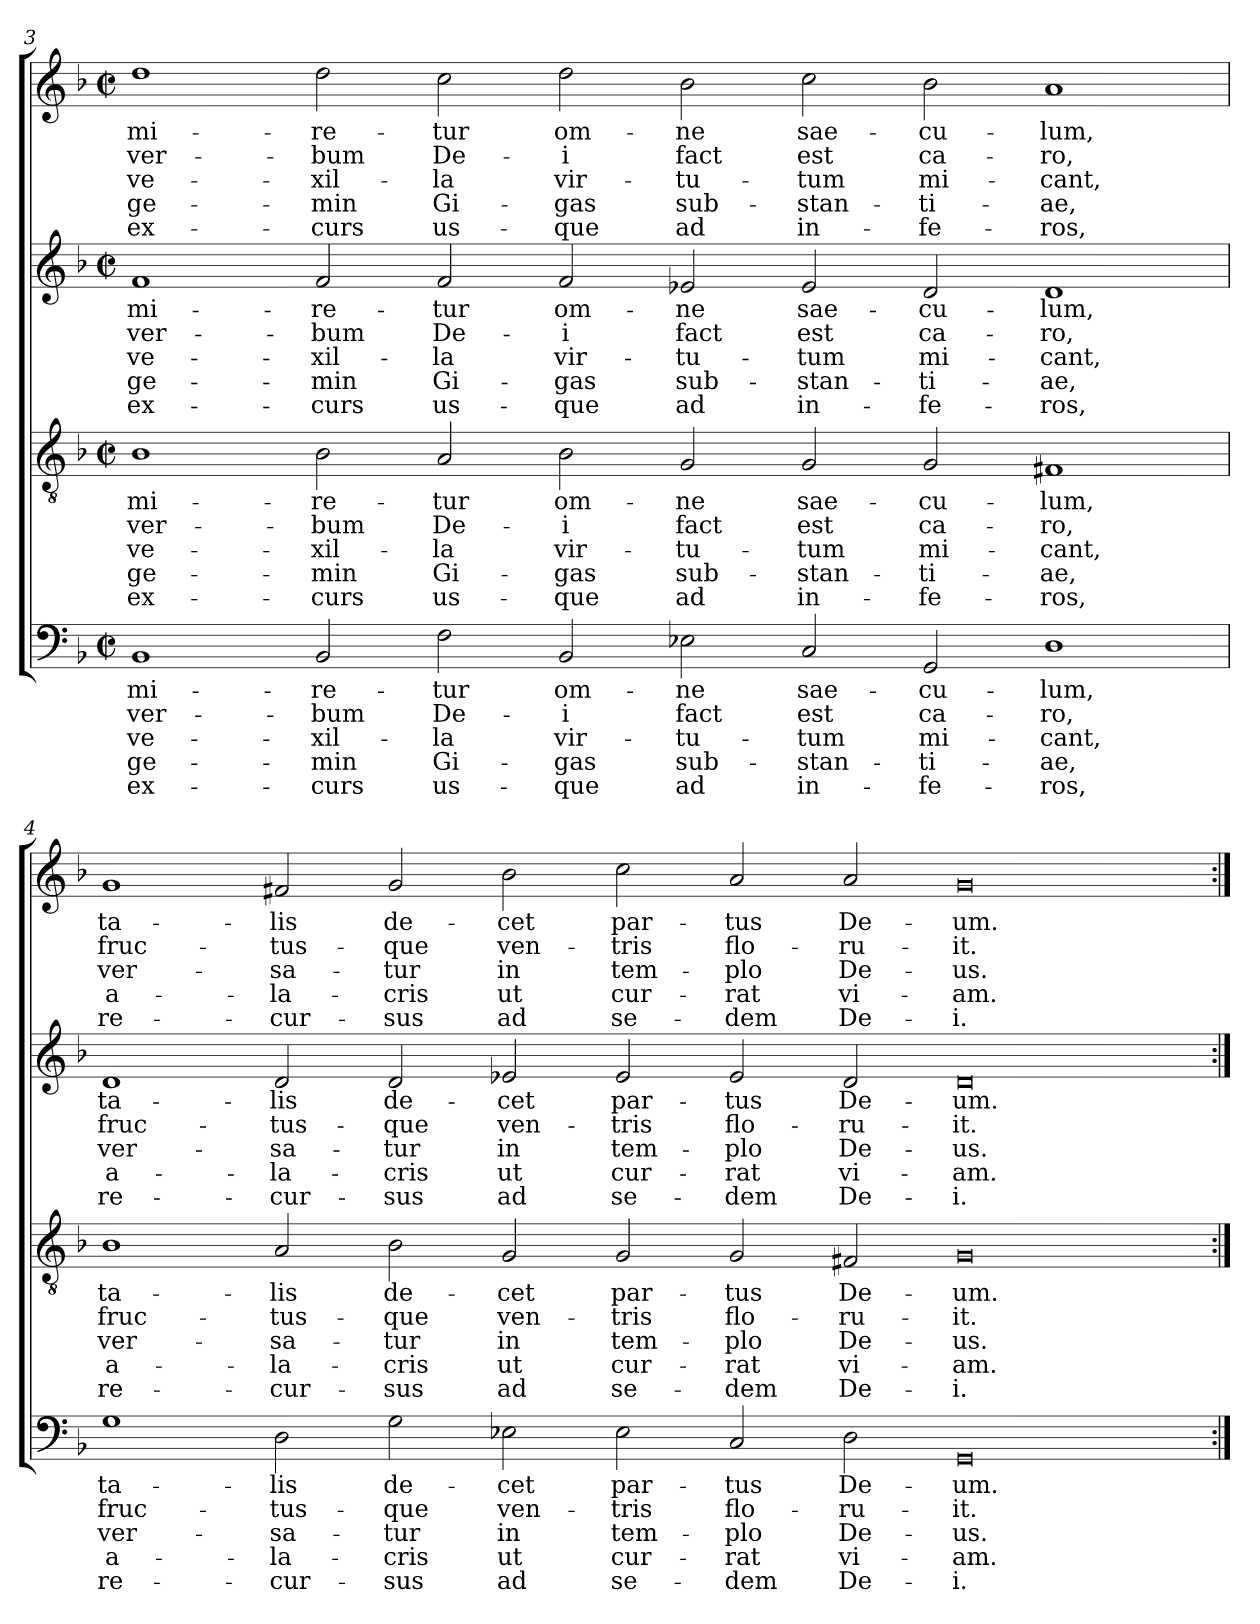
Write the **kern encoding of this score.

**kern	**text	**text	**text	**text	**text	**kern	**text	**text	**text	**text	**text	**kern	**text	**text	**text	**text	**text	**kern	**text	**text	**text	**text	**text
*part4	*part4	*part4	*part4	*part4	*part4	*part3	*part3	*part3	*part3	*part3	*part3	*part2	*part2	*part2	*part2	*part2	*part2	*part1	*part1	*part1	*part1	*part1	*part1
*staff4	*staff4	*staff4	*staff4	*staff4	*staff4	*staff3	*staff3	*staff3	*staff3	*staff3	*staff3	*staff2	*staff2	*staff2	*staff2	*staff2	*staff2	*staff1	*staff1	*staff1	*staff1	*staff1	*staff1
!!LO:LB:g=z
*clefF4	*	*	*	*	*	*clefGv2	*	*	*	*	*	*clefG2	*	*	*	*	*	*clefG2	*	*	*	*	*
*k[b-]	*	*	*	*	*	*k[b-]	*	*	*	*	*	*k[b-]	*	*	*	*	*	*k[b-]	*	*	*	*	*
*F:	*	*	*	*	*	*F:	*	*	*	*	*	*F:	*	*	*	*	*	*F:	*	*	*	*	*
*M2/2	*	*	*	*	*	*M2/2	*	*	*	*	*	*M2/2	*	*	*	*	*	*M2/2	*	*	*	*	*
*met(c|)	*	*	*	*	*	*met(c|)	*	*	*	*	*	*met(c|)	*	*	*	*	*	*met(c|)	*	*	*	*	*
=3	=3	=3	=3	=3	=3	=3	=3	=3	=3	=3	=3	=3	=3	=3	=3	=3	=3	=3	=3	=3	=3	=3	=3
!	!LO:LY:b	!LO:LY:b	!LO:LY:b	!LO:LY:b	!LO:LY:b	!	!LO:LY:b	!LO:LY:b	!LO:LY:b	!LO:LY:b	!LO:LY:b	!	!LO:LY:b	!LO:LY:b	!LO:LY:b	!LO:LY:b	!LO:LY:b	!	!LO:LY:b	!LO:LY:b	!LO:LY:b	!LO:LY:b	!LO:LY:b
1BB-	mi-	ver-	ve-	ge-	ex-	1B-	mi-	ver-	ve-	ge-	ex-	1f	mi-	ver-	ve-	ge-	ex-	1dd	mi-	ver-	ve-	ge-	ex-
!	!LO:LY:b	!LO:LY:b	!LO:LY:b	!LO:LY:b	!LO:LY:b	!	!LO:LY:b	!LO:LY:b	!LO:LY:b	!LO:LY:b	!LO:LY:b	!	!LO:LY:b	!LO:LY:b	!LO:LY:b	!LO:LY:b	!LO:LY:b	!	!LO:LY:b	!LO:LY:b	!LO:LY:b	!LO:LY:b	!LO:LY:b
2BB-/	-re-	-bum	-xil-	-min	-curs	2B-\	-re-	-bum	-xil-	-min	-curs	2f/	-re-	-bum	-xil-	-min	-curs	2dd\	-re-	-bum	-xil-	-min	-curs
!	!LO:LY:b	!LO:LY:b	!LO:LY:b	!LO:LY:b	!LO:LY:b	!	!LO:LY:b	!LO:LY:b	!LO:LY:b	!LO:LY:b	!LO:LY:b	!	!LO:LY:b	!LO:LY:b	!LO:LY:b	!LO:LY:b	!LO:LY:b	!	!LO:LY:b	!LO:LY:b	!LO:LY:b	!LO:LY:b	!LO:LY:b
2F\	-tur	De-	-la	Gi-	us-	2A/	-tur	De-	-la	Gi-	us-	2f/	-tur	De-	-la	Gi-	us-	2cc\	-tur	De-	-la	Gi-	us-
!	!LO:LY:b	!LO:LY:b	!LO:LY:b	!LO:LY:b	!LO:LY:b	!	!LO:LY:b	!LO:LY:b	!LO:LY:b	!LO:LY:b	!LO:LY:b	!	!LO:LY:b	!LO:LY:b	!LO:LY:b	!LO:LY:b	!LO:LY:b	!	!LO:LY:b	!LO:LY:b	!LO:LY:b	!LO:LY:b	!LO:LY:b
2BB-/	om-	-i	vir-	-gas	-que	2B-\	om-	-i	vir-	-gas	-que	2f/	om-	-i	vir-	-gas	-que	2dd\	om-	-i	vir-	-gas	-que
!	!LO:LY:b	!LO:LY:b	!LO:LY:b	!LO:LY:b	!LO:LY:b	!	!LO:LY:b	!LO:LY:b	!LO:LY:b	!LO:LY:b	!LO:LY:b	!	!LO:LY:b	!LO:LY:b	!LO:LY:b	!LO:LY:b	!LO:LY:b	!	!LO:LY:b	!LO:LY:b	!LO:LY:b	!LO:LY:b	!LO:LY:b
2E-X\	-ne	fact	-tu-	sub-	ad	2G/	-ne	fact	-tu-	sub-	ad	2e-X/	-ne	fact	-tu-	sub-	ad	2b-\	-ne	fact	-tu-	sub-	ad
!	!LO:LY:b	!LO:LY:b	!LO:LY:b	!LO:LY:b	!LO:LY:b	!	!LO:LY:b	!LO:LY:b	!LO:LY:b	!LO:LY:b	!LO:LY:b	!	!LO:LY:b	!LO:LY:b	!LO:LY:b	!LO:LY:b	!LO:LY:b	!	!LO:LY:b	!LO:LY:b	!LO:LY:b	!LO:LY:b	!LO:LY:b
2C/	sae-	est	-tum	-stan-	in-	2G/	sae-	est	-tum	-stan-	in-	2e-/	sae-	est	-tum	-stan-	in-	2cc\	sae-	est	-tum	-stan-	in-
!	!LO:LY:b	!LO:LY:b	!LO:LY:b	!LO:LY:b	!LO:LY:b	!	!LO:LY:b	!LO:LY:b	!LO:LY:b	!LO:LY:b	!LO:LY:b	!	!LO:LY:b	!LO:LY:b	!LO:LY:b	!LO:LY:b	!LO:LY:b	!	!LO:LY:b	!LO:LY:b	!LO:LY:b	!LO:LY:b	!LO:LY:b
2GG/	-cu-	ca-	mi-	-ti-	-fe-	2G/	-cu-	ca-	mi-	-ti-	-fe-	2d/	-cu-	ca-	mi-	-ti-	-fe-	2b-\	-cu-	ca-	mi-	-ti-	-fe-
!	!LO:LY:b	!LO:LY:b	!LO:LY:b	!LO:LY:b	!LO:LY:b	!	!LO:LY:b	!LO:LY:b	!LO:LY:b	!LO:LY:b	!LO:LY:b	!	!LO:LY:b	!LO:LY:b	!LO:LY:b	!LO:LY:b	!LO:LY:b	!	!LO:LY:b	!LO:LY:b	!LO:LY:b	!LO:LY:b	!LO:LY:b
1D	-lum,	-ro,	-cant,	-ae,	-ros,	1F#X	-lum,	-ro,	-cant,	-ae,	-ros,	1d	-lum,	-ro,	-cant,	-ae,	-ros,	1a	-lum,	-ro,	-cant,	-ae,	-ros,
=4	=4	=4	=4	=4	=4	=4	=4	=4	=4	=4	=4	=4	=4	=4	=4	=4	=4	=4	=4	=4	=4	=4	=4
!	!LO:LY:b	!LO:LY:b	!LO:LY:b	!LO:LY:b	!LO:LY:b	!	!LO:LY:b	!LO:LY:b	!LO:LY:b	!LO:LY:b	!LO:LY:b	!	!LO:LY:b	!LO:LY:b	!LO:LY:b	!LO:LY:b	!LO:LY:b	!	!LO:LY:b	!LO:LY:b	!LO:LY:b	!LO:LY:b	!LO:LY:b
1G	ta-	fruc-	ver-	a-	re-	1B-	ta-	fruc-	ver-	a-	re-	1d	ta-	fruc-	ver-	a-	re-	1g	ta-	fruc-	ver-	a-	re-
!	!LO:LY:b	!LO:LY:b	!LO:LY:b	!LO:LY:b	!LO:LY:b	!	!LO:LY:b	!LO:LY:b	!LO:LY:b	!LO:LY:b	!LO:LY:b	!	!LO:LY:b	!LO:LY:b	!LO:LY:b	!LO:LY:b	!LO:LY:b	!	!LO:LY:b	!LO:LY:b	!LO:LY:b	!LO:LY:b	!LO:LY:b
2D\	-lis	-tus-	-sa-	-la-	-cur-	2A/	-lis	-tus-	-sa-	-la-	-cur-	2d/	-lis	-tus-	-sa-	-la-	-cur-	2f#X/	-lis	-tus-	-sa-	-la-	-cur-
!	!LO:LY:b	!LO:LY:b	!LO:LY:b	!LO:LY:b	!LO:LY:b	!	!LO:LY:b	!LO:LY:b	!LO:LY:b	!LO:LY:b	!LO:LY:b	!	!LO:LY:b	!LO:LY:b	!LO:LY:b	!LO:LY:b	!LO:LY:b	!	!LO:LY:b	!LO:LY:b	!LO:LY:b	!LO:LY:b	!LO:LY:b
2G\	de-	-que	-tur	-cris	-sus	2B-\	de-	-que	-tur	-cris	-sus	2d/	de-	-que	-tur	-cris	-sus	2g/	de-	-que	-tur	-cris	-sus
!	!LO:LY:b	!LO:LY:b	!LO:LY:b	!LO:LY:b	!LO:LY:b	!	!LO:LY:b	!LO:LY:b	!LO:LY:b	!LO:LY:b	!LO:LY:b	!	!LO:LY:b	!LO:LY:b	!LO:LY:b	!LO:LY:b	!LO:LY:b	!	!LO:LY:b	!LO:LY:b	!LO:LY:b	!LO:LY:b	!LO:LY:b
2E-X\	-cet	ven-	in	ut	ad	2G/	-cet	ven-	in	ut	ad	2e-X/	-cet	ven-	in	ut	ad	2b-\	-cet	ven-	in	ut	ad
!	!LO:LY:b	!LO:LY:b	!LO:LY:b	!LO:LY:b	!LO:LY:b	!	!LO:LY:b	!LO:LY:b	!LO:LY:b	!LO:LY:b	!LO:LY:b	!	!LO:LY:b	!LO:LY:b	!LO:LY:b	!LO:LY:b	!LO:LY:b	!	!LO:LY:b	!LO:LY:b	!LO:LY:b	!LO:LY:b	!LO:LY:b
2E-\	par-	-tris	tem-	cur-	se-	2G/	par-	-tris	tem-	cur-	se-	2e-/	par-	-tris	tem-	cur-	se-	2cc\	par-	-tris	tem-	cur-	se-
!	!LO:LY:b	!LO:LY:b	!LO:LY:b	!LO:LY:b	!LO:LY:b	!	!LO:LY:b	!LO:LY:b	!LO:LY:b	!LO:LY:b	!LO:LY:b	!	!LO:LY:b	!LO:LY:b	!LO:LY:b	!LO:LY:b	!LO:LY:b	!	!LO:LY:b	!LO:LY:b	!LO:LY:b	!LO:LY:b	!LO:LY:b
2C/	-tus	flo-	-plo	-rat	-dem	2G/	-tus	flo-	-plo	-rat	-dem	2e-/	-tus	flo-	-plo	-rat	-dem	2a/	-tus	flo-	-plo	-rat	-dem
!	!LO:LY:b	!LO:LY:b	!LO:LY:b	!LO:LY:b	!LO:LY:b	!	!LO:LY:b	!LO:LY:b	!LO:LY:b	!LO:LY:b	!LO:LY:b	!	!LO:LY:b	!LO:LY:b	!LO:LY:b	!LO:LY:b	!LO:LY:b	!	!LO:LY:b	!LO:LY:b	!LO:LY:b	!LO:LY:b	!LO:LY:b
2D\	De-	-ru-	De-	vi-	De-	2F#X/	De-	-ru-	De-	vi-	De-	2d/	De-	-ru-	De-	vi-	De-	2a/	De-	-ru-	De-	vi-	De-
!	!LO:LY:b	!LO:LY:b	!LO:LY:b	!LO:LY:b	!LO:LY:b	!	!LO:LY:b	!LO:LY:b	!LO:LY:b	!LO:LY:b	!LO:LY:b	!	!LO:LY:b	!LO:LY:b	!LO:LY:b	!LO:LY:b	!LO:LY:b	!	!LO:LY:b	!LO:LY:b	!LO:LY:b	!LO:LY:b	!LO:LY:b
0GG	-um.	-it.	-us.	-am.	-i.	0G	-um.	-it.	-us.	-am.	-i.	0d	-um.	-it.	-us.	-am.	-i.	0g	-um.	-it.	-us.	-am.	-i.
=:|!	=:|!	=:|!	=:|!	=:|!	=:|!	=:|!	=:|!	=:|!	=:|!	=:|!	=:|!	=:|!	=:|!	=:|!	=:|!	=:|!	=:|!	=:|!	=:|!	=:|!	=:|!	=:|!	=:|!
*-	*-	*-	*-	*-	*-	*-	*-	*-	*-	*-	*-	*-	*-	*-	*-	*-	*-	*-	*-	*-	*-	*-	*-
